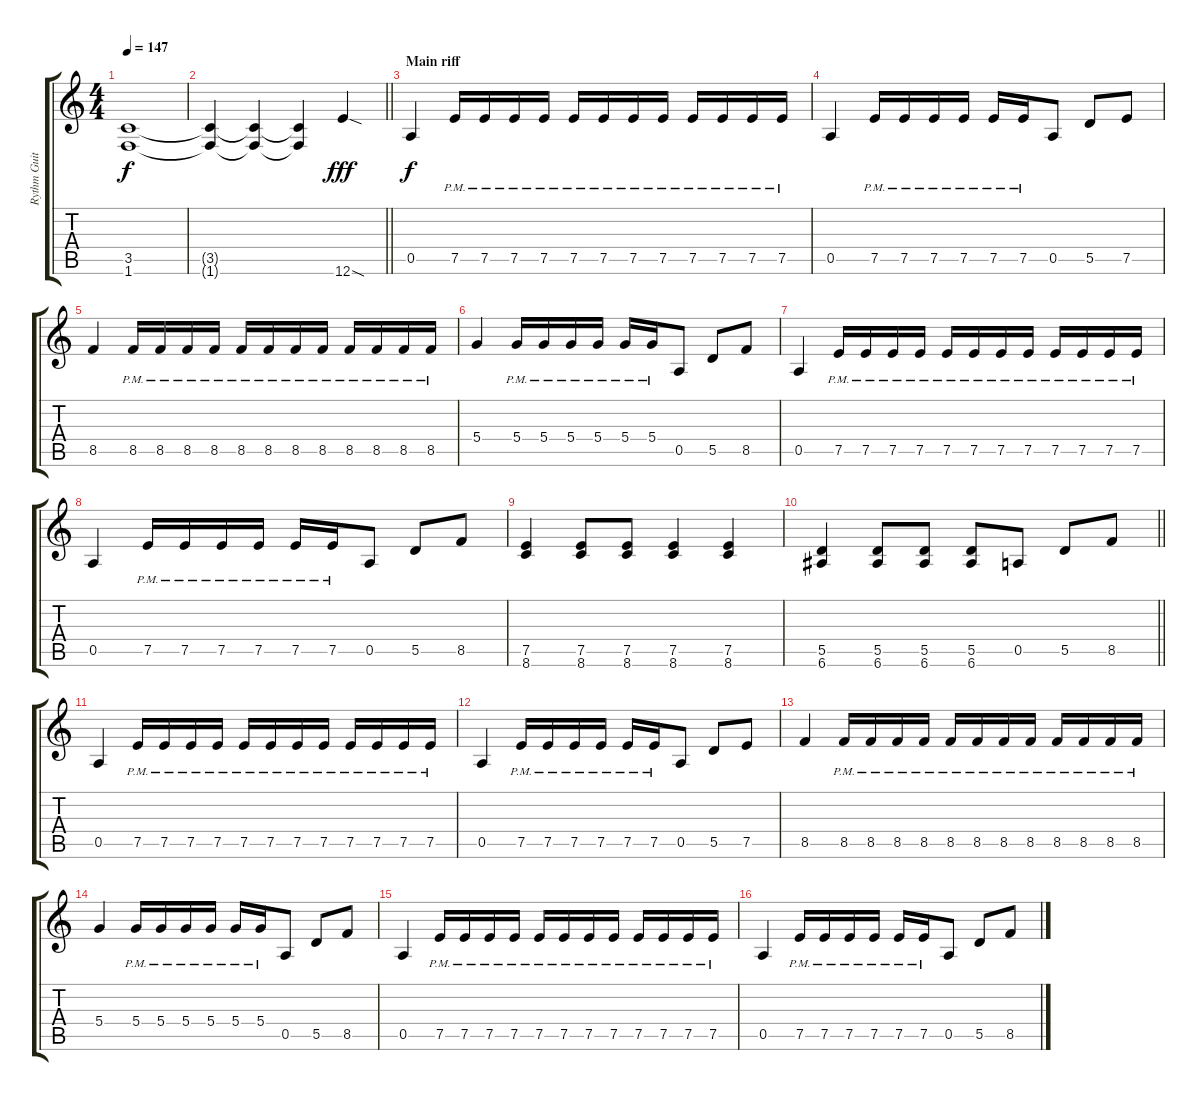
\track ("Rythm Guitar" "Rythm Guit") {instrument overdrivenguitar}
\staff {score tabs}
\tuning (E4 B3 G3 D3 A2 E2) {hide}
\ts (4 4)
\tempo 147
\clef g2
\ks c
(3.5 1.6).1{dy f} |
\barLineRight lightlight
(3.5{t} 1.6{t}).4 (3.5{t} 1.6{t}).4 (3.5{t} 1.6{t}).4 12.6{sod}.4{dy fff} |
\section ("" "Main riff")
0.5.4{dy f} 7.5{pm}.16 7.5{pm}.16 7.5{pm}.16 7.5{pm}.16 7.5{pm}.16 7.5{pm}.16 7.5{pm}.16 7.5{pm}.16 7.5{pm}.16 7.5{pm}.16 7.5{pm}.16 7.5{pm}.16 |
0.5.4 7.5{pm}.16 7.5{pm}.16 7.5{pm}.16 7.5{pm}.16 7.5{pm}.16 7.5{pm}.16 0.5.8 5.5.8 7.5.8 |
8.5.4 8.5{pm}.16 8.5{pm}.16 8.5{pm}.16 8.5{pm}.16 8.5{pm}.16 8.5{pm}.16 8.5{pm}.16 8.5{pm}.16 8.5{pm}.16 8.5{pm}.16 8.5{pm}.16 8.5{pm}.16 |
5.4.4 5.4{pm}.16 5.4{pm}.16 5.4{pm}.16 5.4{pm}.16 5.4{pm}.16 5.4{pm}.16 0.5.8 5.5.8 8.5.8 |
0.5.4 7.5{pm}.16 7.5{pm}.16 7.5{pm}.16 7.5{pm}.16 7.5{pm}.16 7.5{pm}.16 7.5{pm}.16 7.5{pm}.16 7.5{pm}.16 7.5{pm}.16 7.5{pm}.16 7.5{pm}.16 |
0.5.4 7.5{pm}.16 7.5{pm}.16 7.5{pm}.16 7.5{pm}.16 7.5{pm}.16 7.5{pm}.16 0.5.8 5.5.8 8.5.8 |
(7.5 8.6).4 (7.5 8.6).8 (7.5 8.6).8 (7.5 8.6).4 (7.5 8.6).4 |
\barLineRight lightlight
(5.5 6.6).4 (5.5 6.6).8 (5.5 6.6).8 (5.5 6.6).8 0.5.8 5.5.8 8.5.8 |
0.5.4 7.5{pm}.16 7.5{pm}.16 7.5{pm}.16 7.5{pm}.16 7.5{pm}.16 7.5{pm}.16 7.5{pm}.16 7.5{pm}.16 7.5{pm}.16 7.5{pm}.16 7.5{pm}.16 7.5{pm}.16 |
0.5.4 7.5{pm}.16 7.5{pm}.16 7.5{pm}.16 7.5{pm}.16 7.5{pm}.16 7.5{pm}.16 0.5.8 5.5.8 7.5.8 |
8.5.4 8.5{pm}.16 8.5{pm}.16 8.5{pm}.16 8.5{pm}.16 8.5{pm}.16 8.5{pm}.16 8.5{pm}.16 8.5{pm}.16 8.5{pm}.16 8.5{pm}.16 8.5{pm}.16 8.5{pm}.16 |
5.4.4 5.4{pm}.16 5.4{pm}.16 5.4{pm}.16 5.4{pm}.16 5.4{pm}.16 5.4{pm}.16 0.5.8 5.5.8 8.5.8 |
0.5.4 7.5{pm}.16 7.5{pm}.16 7.5{pm}.16 7.5{pm}.16 7.5{pm}.16 7.5{pm}.16 7.5{pm}.16 7.5{pm}.16 7.5{pm}.16 7.5{pm}.16 7.5{pm}.16 7.5{pm}.16 |
0.5.4 7.5{pm}.16 7.5{pm}.16 7.5{pm}.16 7.5{pm}.16 7.5{pm}.16 7.5{pm}.16 0.5.8 5.5.8 8.5.8
